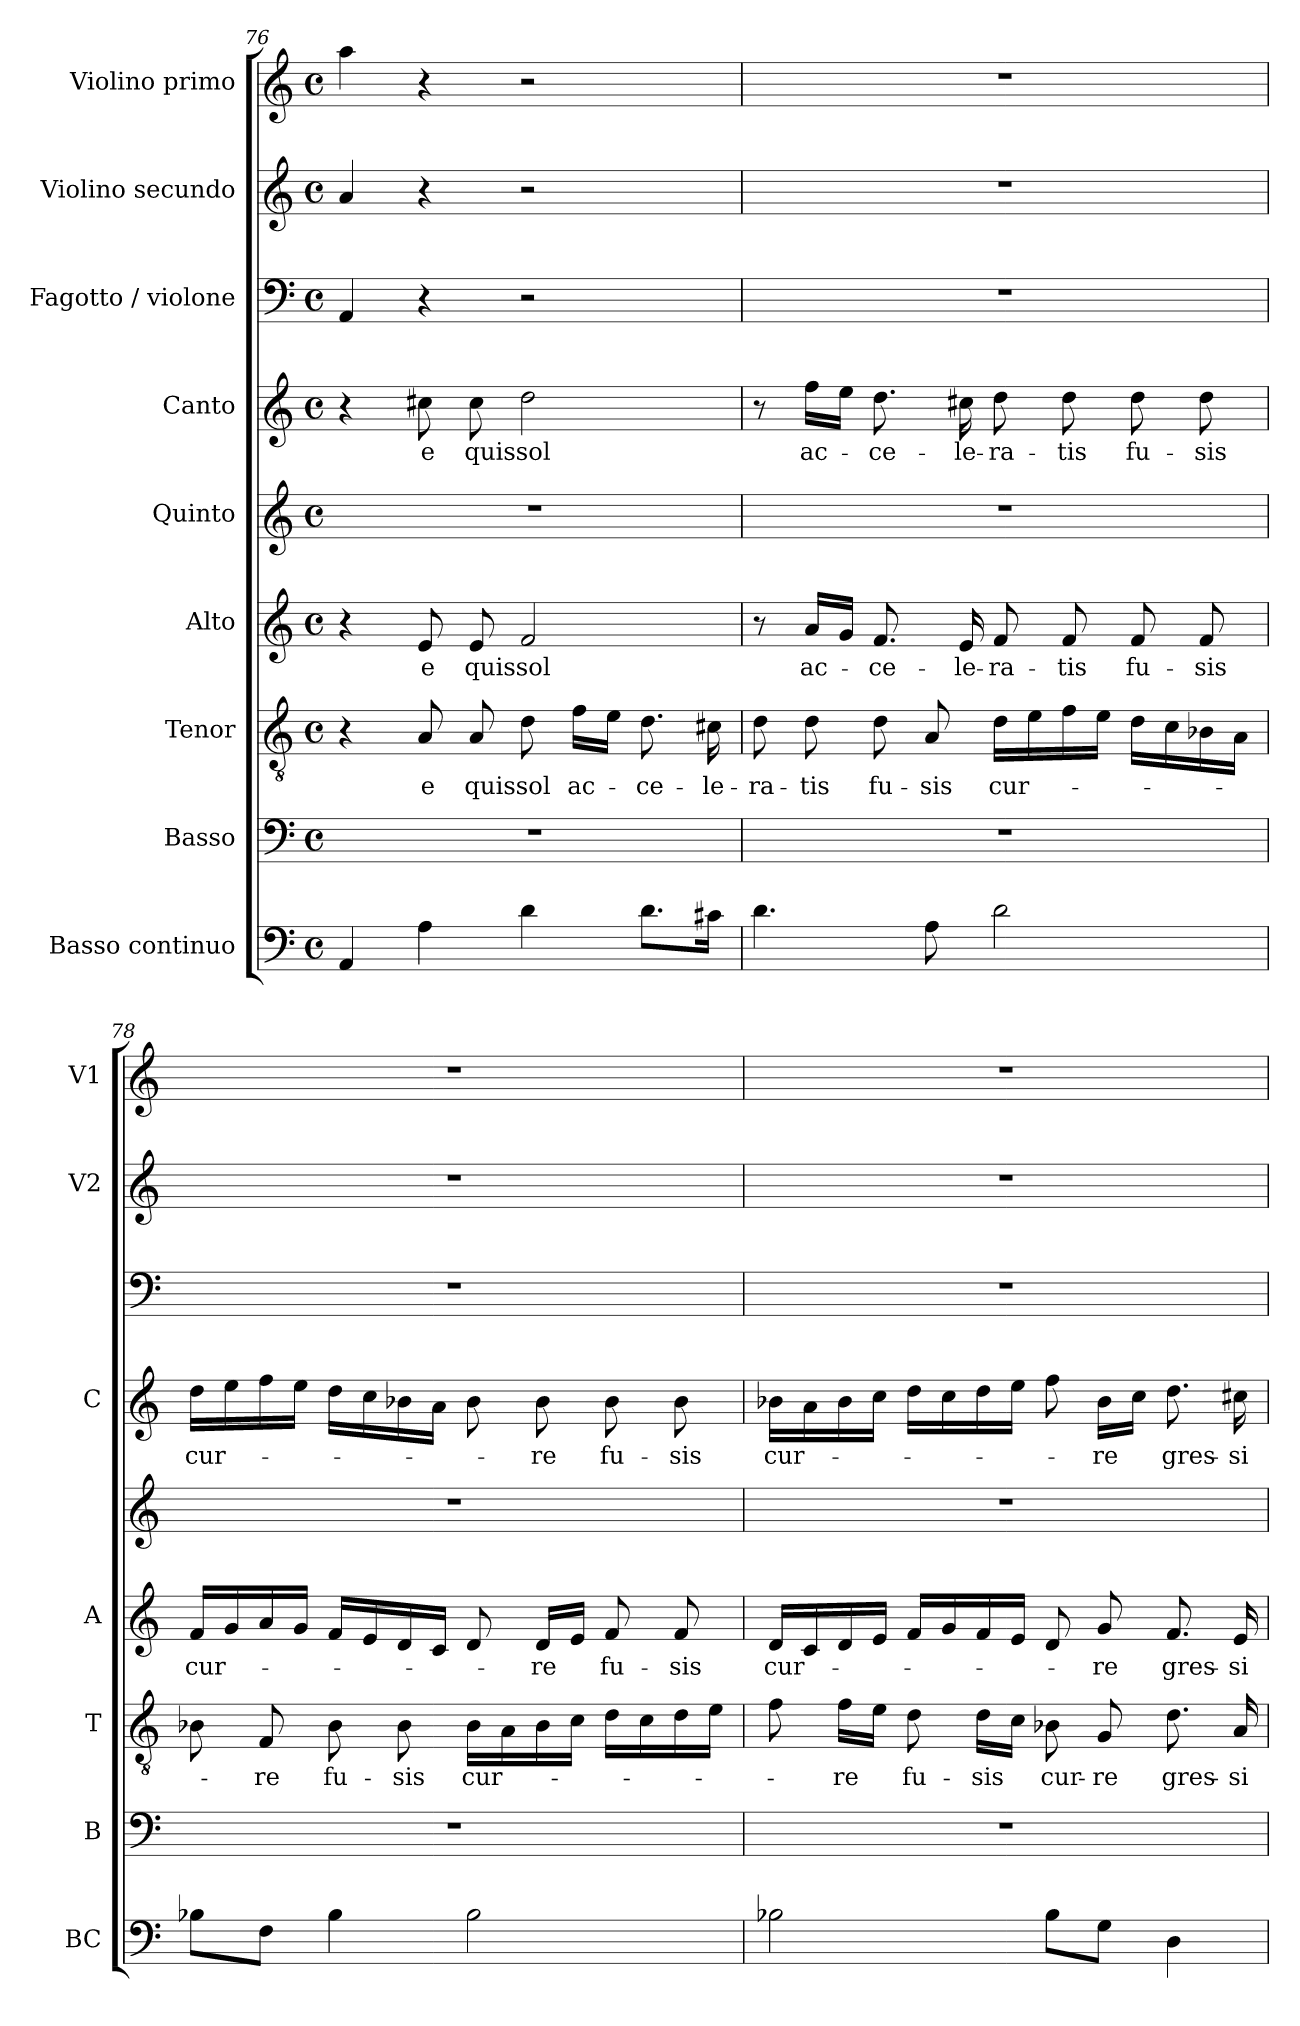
**kern	**kern	**kern	**text	**kern	**text	**kern	**kern	**text	**kern	**kern	**kern
*part9	*part8	*part7	*part7	*part6	*part6	*part5	*part4	*part4	*part3	*part2	*part1
*staff9	*staff8	*staff7	*staff7	*staff6	*staff6	*staff5	*staff4	*staff4	*staff3	*staff2	*staff1
*I"Basso continuo	*I"Basso	*I"Tenor	*	*I"Alto	*	*I"Quinto	*I"Canto	*	*I"Fagotto / violone	*I"Violino secundo	*I"Violino primo
*I'BC	*I'B	*I'T	*	*I'A	*	*	*I'C	*	*	*I'V2	*I'V1
*clefF4	*clefF4	*clefGv2	*	*clefG2	*	*clefG2	*clefG2	*	*clefF4	*clefG2	*clefG2
*k[]	*k[]	*k[]	*	*k[]	*	*k[]	*k[]	*	*k[]	*k[]	*k[]
*C:	*C:	*C:	*	*C:	*	*C:	*C:	*	*C:	*C:	*C:
*M4/4	*M4/4	*M4/4	*	*M4/4	*	*M4/4	*M4/4	*	*M4/4	*M4/4	*M4/4
*met(c)	*met(c)	*met(c)	*	*met(c)	*	*met(c)	*met(c)	*	*met(c)	*met(c)	*met(c)
=76	=76	=76	=76	=76	=76	=76	=76	=76	=76	=76	=76
4AA/	1r	4r	.	4r	.	1r	4r	.	4AA/	4a/	4aa\
!	!	!	!LO:LY:b	!	!LO:LY:b	!	!	!LO:LY:b	!	!	!
4A\	.	8A/	e	8e/	e	.	8cc#X\	e	4r	4r	4r
!	!	!	!LO:LY:b	!	!LO:LY:b	!	!	!LO:LY:b	!	!	!
.	.	8A/	quis	8e/	quis	.	8cc#\	quis	.	.	.
!	!	!	!LO:LY:b	!	!LO:LY:b	!	!	!LO:LY:b	!	!	!
4d\	.	8d\	sol	2f/	sol	.	2dd\	sol	2r	2r	2r
!	!	!	!LO:LY:b	!	!	!	!	!	!	!	!
.	.	16f\LL	ac-	.	.	.	.	.	.	.	.
.	.	16e\JJ	.	.	.	.	.	.	.	.	.
!	!	!	!LO:LY:b	!	!	!	!	!	!	!	!
8.d\L	.	8.d\	-ce-	.	.	.	.	.	.	.	.
!	!	!	!LO:LY:b	!	!	!	!	!	!	!	!
16c#X\Jk	.	16c#X\	-le-	.	.	.	.	.	.	.	.
=77	=77	=77	=77	=77	=77	=77	=77	=77	=77	=77	=77
!	!	!	!LO:LY:b	!	!	!	!	!	!	!	!
4.d\	1r	8d\	-ra-	8r	.	1r	8r	.	1r	1r	1r
!	!	!	!LO:LY:b	!	!LO:LY:b	!	!	!LO:LY:b	!	!	!
.	.	8d\	-tis	16a/LL	ac-	.	16ff\LL	ac-	.	.	.
.	.	.	.	16g/JJ	.	.	16ee\JJ	.	.	.	.
!	!	!	!LO:LY:b	!	!LO:LY:b	!	!	!LO:LY:b	!	!	!
.	.	8d\	fu-	8.f/	-ce-	.	8.dd\	-ce-	.	.	.
!	!	!	!LO:LY:b	!	!	!	!	!	!	!	!
8A\	.	8A/	-sis	.	.	.	.	.	.	.	.
!	!	!	!	!	!LO:LY:b	!	!	!LO:LY:b	!	!	!
.	.	.	.	16e/	-le-	.	16cc#X\	-le-	.	.	.
!	!	!	!LO:LY:b	!	!LO:LY:b	!	!	!LO:LY:b	!	!	!
2d\	.	16d\LL	cur-	8f/	-ra-	.	8dd\	-ra-	.	.	.
.	.	16e\	.	.	.	.	.	.	.	.	.
!	!	!	!	!	!LO:LY:b	!	!	!LO:LY:b	!	!	!
.	.	16f\	.	8f/	-tis	.	8dd\	-tis	.	.	.
.	.	16e\JJ	.	.	.	.	.	.	.	.	.
!	!	!	!	!	!LO:LY:b	!	!	!LO:LY:b	!	!	!
.	.	16d\LL	.	8f/	fu-	.	8dd\	fu-	.	.	.
.	.	16c\	.	.	.	.	.	.	.	.	.
!	!	!	!	!	!LO:LY:b	!	!	!LO:LY:b	!	!	!
.	.	16B-X\	.	8f/	-sis	.	8dd\	-sis	.	.	.
.	.	16A\JJ	.	.	.	.	.	.	.	.	.
!!LO:LB:g=z
=78	=78	=78	=78	=78	=78	=78	=78	=78	=78	=78	=78
!	!	!	!	!	!LO:LY:b	!	!	!LO:LY:b	!	!	!
8B-X\L	1r	8B-X\	.	16f/LL	cur-	1r	16dd\LL	cur-	1r	1r	1r
.	.	.	.	16g/	.	.	16ee\	.	.	.	.
!	!	!	!LO:LY:b	!	!	!	!	!	!	!	!
8F\J	.	8F/	-re	16a/	.	.	16ff\	.	.	.	.
.	.	.	.	16g/JJ	.	.	16ee\JJ	.	.	.	.
!	!	!	!LO:LY:b	!	!	!	!	!	!	!	!
4B-\	.	8B-\	fu-	16f/LL	.	.	16dd\LL	.	.	.	.
.	.	.	.	16e/	.	.	16cc\	.	.	.	.
!	!	!	!LO:LY:b	!	!	!	!	!	!	!	!
.	.	8B-\	-sis	16d/	.	.	16b-X\	.	.	.	.
.	.	.	.	16c/JJ	.	.	16a\JJ	.	.	.	.
!	!	!	!LO:LY:b	!	!	!	!	!	!	!	!
2B-\	.	16B-\LL	cur-	8d/	.	.	8b-\	.	.	.	.
.	.	16A\	.	.	.	.	.	.	.	.	.
!	!	!	!	!	!LO:LY:b	!	!	!LO:LY:b	!	!	!
.	.	16B-\	.	16d/LL	-re	.	8b-\	-re	.	.	.
.	.	16c\JJ	.	16e/JJ	.	.	.	.	.	.	.
!	!	!	!	!	!LO:LY:b	!	!	!LO:LY:b	!	!	!
.	.	16d\LL	.	8f/	fu-	.	8b-\	fu-	.	.	.
.	.	16c\	.	.	.	.	.	.	.	.	.
!	!	!	!	!	!LO:LY:b	!	!	!LO:LY:b	!	!	!
.	.	16d\	.	8f/	-sis	.	8b-\	-sis	.	.	.
.	.	16e\JJ	.	.	.	.	.	.	.	.	.
=79	=79	=79	=79	=79	=79	=79	=79	=79	=79	=79	=79
!	!	!	!	!	!LO:LY:b	!	!	!LO:LY:b	!	!	!
2B-X\	1r	8f\	.	16d/LL	cur-	1r	16b-X\LL	cur-	1r	1r	1r
.	.	.	.	16c/	.	.	16a\	.	.	.	.
!	!	!	!LO:LY:b	!	!	!	!	!	!	!	!
.	.	16f\LL	-re	16d/	.	.	16b-\	.	.	.	.
.	.	16e\JJ	.	16e/JJ	.	.	16cc\JJ	.	.	.	.
!	!	!	!LO:LY:b	!	!	!	!	!	!	!	!
.	.	8d\	fu-	16f/LL	.	.	16dd\LL	.	.	.	.
.	.	.	.	16g/	.	.	16cc\	.	.	.	.
!	!	!	!LO:LY:b	!	!	!	!	!	!	!	!
.	.	16d\LL	-sis	16f/	.	.	16dd\	.	.	.	.
.	.	16c\JJ	.	16e/JJ	.	.	16ee\JJ	.	.	.	.
!	!	!	!LO:LY:b	!	!	!	!	!	!	!	!
8B-\L	.	8B-X\	cur-	8d/	.	.	8ff\	.	.	.	.
!	!	!	!LO:LY:b	!	!LO:LY:b	!	!	!LO:LY:b	!	!	!
8G\J	.	8G/	-re	8g/	-re	.	16b-\LL	-re	.	.	.
.	.	.	.	.	.	.	16cc\JJ	.	.	.	.
!	!	!	!LO:LY:b	!	!LO:LY:b	!	!	!LO:LY:b	!	!	!
4D\	.	8.d\	gres-	8.f/	gres-	.	8.dd\	gres-	.	.	.
!	!	!	!LO:LY:b	!	!LO:LY:b	!	!	!LO:LY:b	!	!	!
.	.	16A/	-si-	16e/	-si-	.	16cc#X\	-si-	.	.	.
=	=	=	=	=	=	=	=	=	=	=	=
*-	*-	*-	*-	*-	*-	*-	*-	*-	*-	*-	*-
